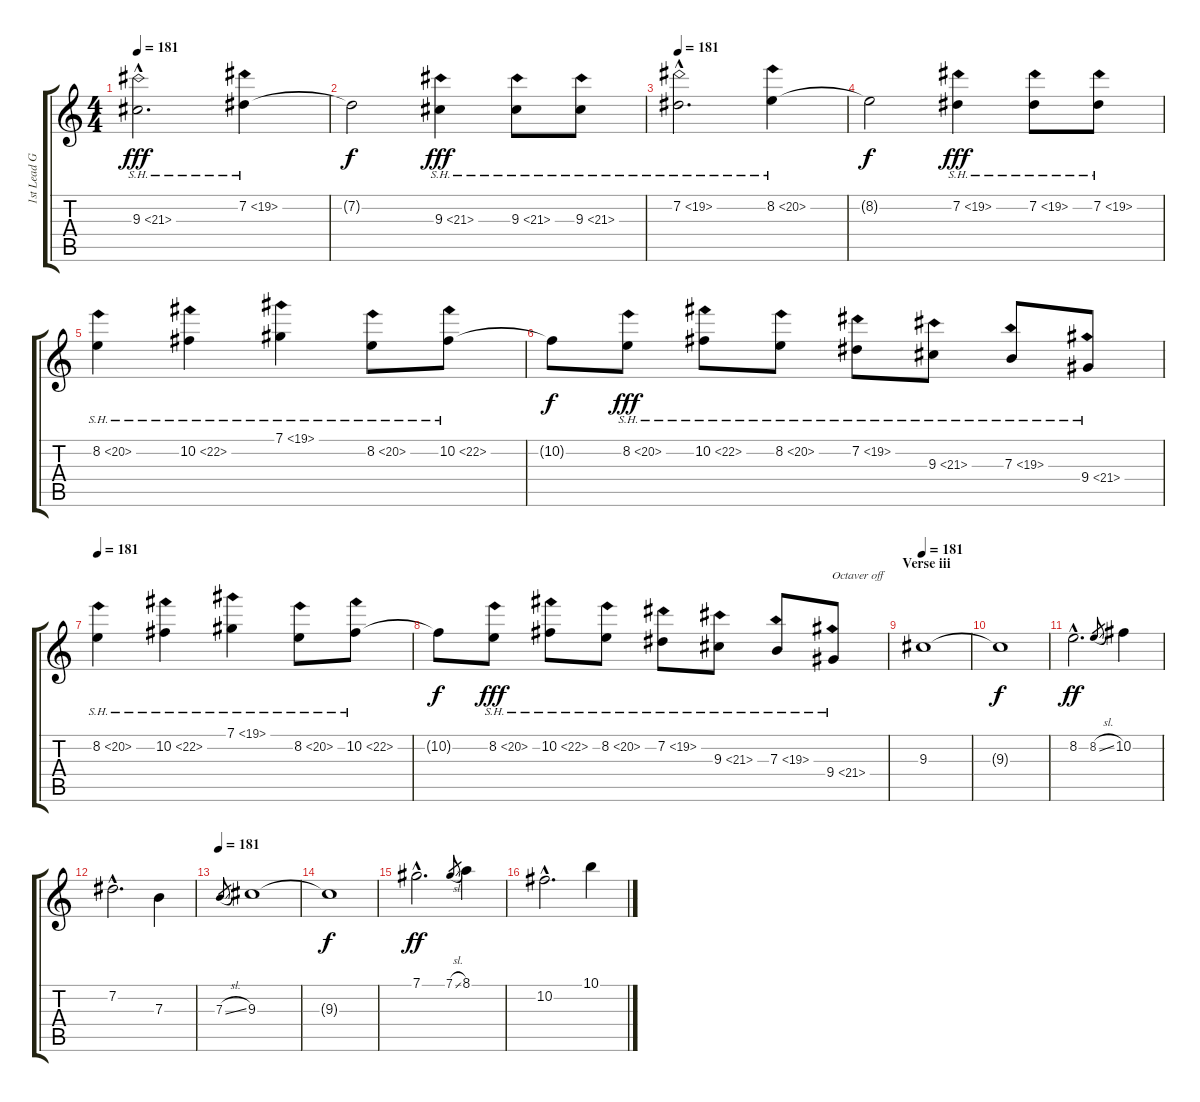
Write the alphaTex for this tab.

\track ("1st Lead Guitar" "1st Lead G") {instrument distortionguitar}
\staff {score tabs}
\tuning (Db4 Ab3 E3 B2 Gb2 Db2) {hide}
\ts (4 4)
\tempo 181
\clef g2
\ks c
9.3{sh 12 hac}.2{d dy fff} 7.2{sh 12}.4 |
7.2{t}.2{dy f} 9.3{sh 12}.4{dy fff} 9.3{sh 12}.8 9.3{sh 12}.8 |
\tempo 181
7.2{sh 12 hac}.2{d} 8.2{sh 12}.4 |
8.2{t}.2{dy f} 7.2{sh 12}.4{dy fff} 7.2{sh 12}.8 7.2{sh 12}.8 |
8.2{sh 12}.4 10.2{sh 12}.4 7.1{sh 12}.4 8.2{sh 12}.8 10.2{sh 12}.8 |
10.2{t}.8{dy f} 8.2{sh 12}.8{dy fff} 10.2{sh 12}.8 8.2{sh 12}.8 7.2{sh 12}.8 9.3{sh 12}.8 7.3{sh 12}.8 9.4{sh 12}.8 |
\tempo 181
8.2{sh 12}.4 10.2{sh 12}.4 7.1{sh 12}.4 8.2{sh 12}.8 10.2{sh 12}.8 |
10.2{t}.8{dy f} 8.2{sh 12}.8{dy fff} 10.2{sh 12}.8 8.2{sh 12}.8 7.2{sh 12}.8 9.3{sh 12}.8 7.3{sh 12}.8 9.4{sh 12}.8{txt "Octaver off"} |
\section ("" "Verse iii")
\tempo 181
9.3.1{instrument electricguitarjazz} |
9.3{t}.1{dy f} |
8.2{hac}.2{d dy ff instrument electricguitarjazz} 8.2{sl}.8{gr} 10.2.4 |
7.2{hac}.2{d} 7.3.4 |
\tempo 181
7.3{sl}.8{gr} 9.3.1{instrument electricguitarjazz} |
9.3{t}.1{dy f} |
7.1{hac}.2{d dy ff instrument electricguitarjazz} 7.1{sl}.8{gr} 8.1.4 |
10.2{hac}.2{d} 10.1.4
